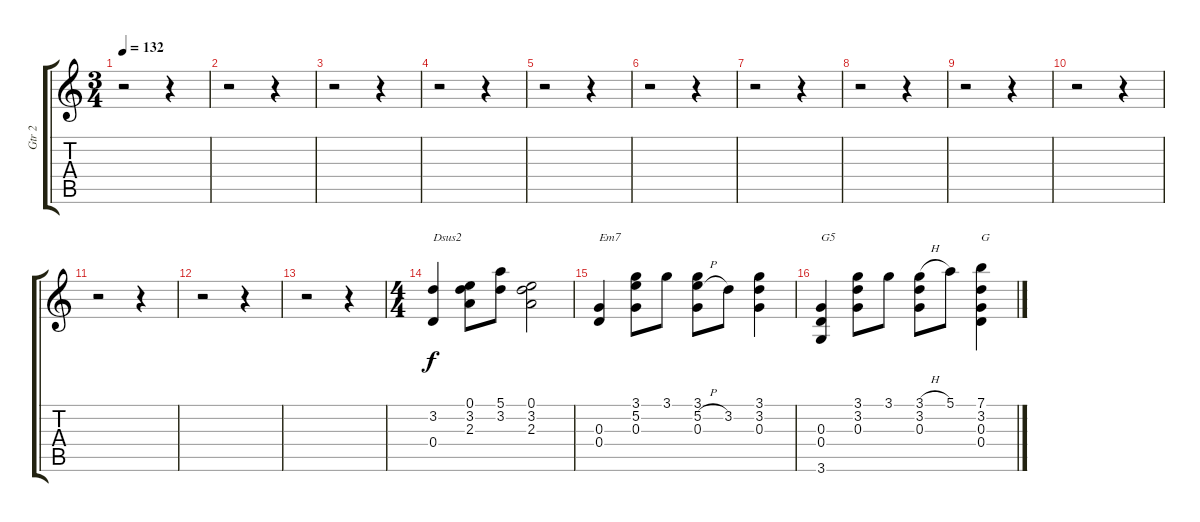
\track ("Gtr 2" "Gtr 2") {instrument acousticguitarnylon}
\staff {score tabs}
\tuning (E4 B3 G3 D3 A2 E2) {hide}
\ts (3 4)
\tempo 132
\clef g2
\ks c
r.2{dy f instrument acousticguitarnylon} r.4 |
r.2 r.4 |
r.2 r.4 |
r.2 r.4 |
r.2 r.4 |
r.2 r.4 |
r.2 r.4 |
r.2 r.4 |
r.2 r.4 |
r.2 r.4 |
r.2 r.4 |
r.2 r.4 |
r.2 r.4 |
\ts (4 4)
(3.2 0.4).4{txt "Dsus2"} (0.1 3.2 2.3).8 (5.1 3.2).8 (0.1 3.2 2.3).2 |
(0.3 0.4).4{txt "Em7"} (3.1 5.2 0.3).8 3.1.8 (3.1 5.2{h} 0.3).8 3.2.8 (3.1 3.2 0.3).4 |
(0.3 0.4 3.6).4{txt "G5"} (3.1 3.2 0.3).8 3.1.8 (3.1{h} 3.2 0.3).8 5.1.8 (7.1 3.2 0.3 0.4).4{txt "G"}
